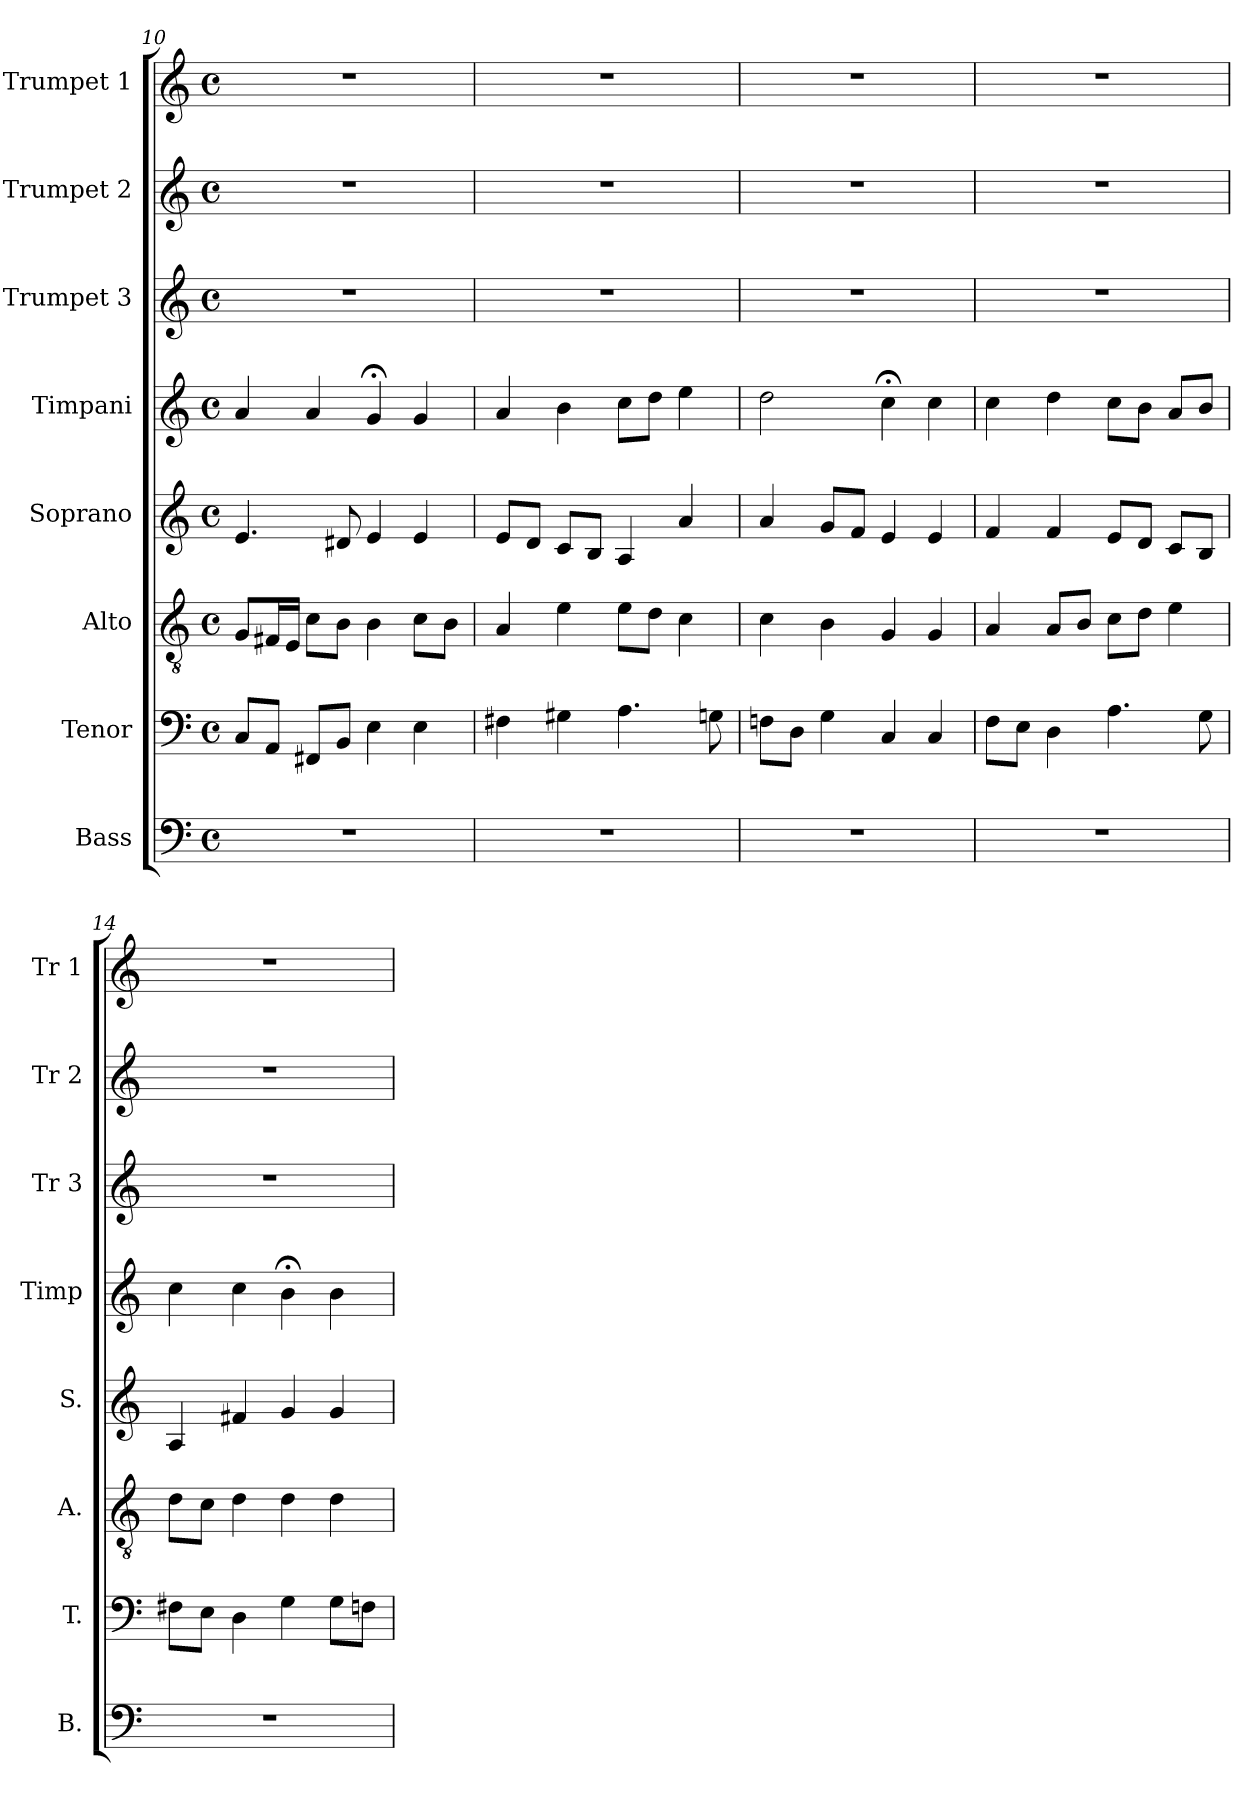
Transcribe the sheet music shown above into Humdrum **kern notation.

**kern	**kern	**kern	**kern	**kern	**kern	**kern	**kern
*part8	*part7	*part6	*part5	*part4	*part3	*part2	*part1
*staff8	*staff7	*staff6	*staff5	*staff4	*staff3	*staff2	*staff1
*I"Bass	*I"Tenor	*I"Alto	*I"Soprano	*I"Timpani	*I"Trumpet 3	*I"Trumpet 2	*I"Trumpet 1
*I'B.	*I'T.	*I'A.	*I'S.	*I'Timp	*I'Tr 3	*I'Tr 2	*I'Tr 1
*clefF4	*clefF4	*clefGv2	*clefG2	*clefG2	*clefG2	*clefG2	*clefG2
*k[]	*k[]	*k[]	*k[]	*k[]	*k[]	*k[]	*k[]
*C:	*C:	*C:	*C:	*C:	*C:	*C:	*C:
*M4/4	*M4/4	*M4/4	*M4/4	*M4/4	*M4/4	*M4/4	*M4/4
*met(c)	*met(c)	*met(c)	*met(c)	*met(c)	*met(c)	*met(c)	*met(c)
=10	=10	=10	=10	=10	=10	=10	=10
1r	8C/L	8G/L	4.e/	4a/	1r	1r	1r
.	8AA/J	16F#X/L	.	.	.	.	.
.	.	16E/JJ	.	.	.	.	.
.	8FF#X/L	8c\L	.	4a/	.	.	.
.	8BB/J	8B\J	8d#X/	.	.	.	.
.	4E\	4B\	4e/	4g;</	.	.	.
.	4E\	8c\L	4e/	4g/	.	.	.
.	.	8B\J	.	.	.	.	.
=11	=11	=11	=11	=11	=11	=11	=11
1r	4F#X\	4A/	8e/L	4a/	1r	1r	1r
.	.	.	8d/J	.	.	.	.
.	4G#X\	4e\	8c/L	4b\	.	.	.
.	.	.	8B/J	.	.	.	.
.	4.A\	8e\L	4A/	8cc\L	.	.	.
.	.	8d\J	.	8dd\J	.	.	.
.	.	4c\	4a/	4ee\	.	.	.
.	8Gn\	.	.	.	.	.	.
=12	=12	=12	=12	=12	=12	=12	=12
1r	8Fn\L	4c\	4a/	2dd\	1r	1r	1r
.	8D\J	.	.	.	.	.	.
.	4G\	4B\	8g/L	.	.	.	.
.	.	.	8f/J	.	.	.	.
.	4C/	4G/	4e/	4cc;<\	.	.	.
.	4C/	4G/	4e/	4cc\	.	.	.
=13	=13	=13	=13	=13	=13	=13	=13
1r	8F\L	4A/	4f/	4cc\	1r	1r	1r
.	8E\J	.	.	.	.	.	.
.	4D\	8A/L	4f/	4dd\	.	.	.
.	.	8B/J	.	.	.	.	.
.	4.A\	8c\L	8e/L	8cc\L	.	.	.
.	.	8d\J	8d/J	8b\J	.	.	.
.	.	4e\	8c/L	8a/L	.	.	.
.	8G\	.	8B/J	8b/J	.	.	.
!!LO:PB:g=z
=14	=14	=14	=14	=14	=14	=14	=14
1r	8F#X\L	8d\L	4A/	4cc\	1r	1r	1r
.	8E\J	8c\J	.	.	.	.	.
.	4D\	4d\	4f#X/	4cc\	.	.	.
.	4G\	4d\	4g/	4b;<\	.	.	.
.	8G\L	4d\	4g/	4b\	.	.	.
.	8Fn\J	.	.	.	.	.	.
=	=	=	=	=	=	=	=
*-	*-	*-	*-	*-	*-	*-	*-
